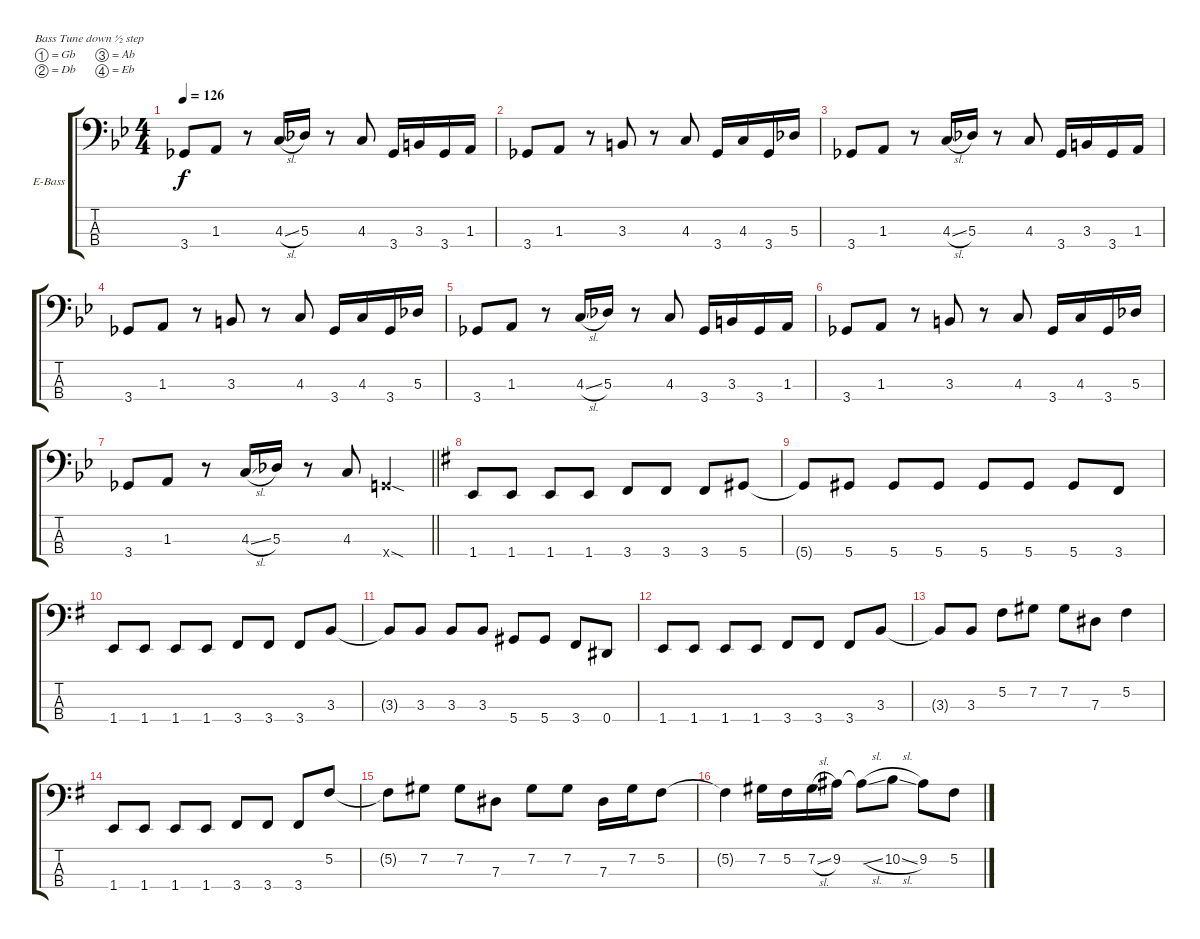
\bracketExtendMode groupsimilarinstruments
\firstSystemTrackNameOrientation horizontal
\otherSystemsTrackNameOrientation horizontal
\track ("Untitled" "E-Bass") {instrument electricbasspick}
\staff {score tabs}
\tuning (Gb2 Db2 Ab1 Eb1)
\ts (4 4)
\tempo 126
\clef f4
\ks bb
3.4.8{dy f} 1.3.8 r.8 4.3{sl}.16 5.3.16 r.8 4.3.8 3.4.16 3.3.16 3.4.16 1.3.16 |
3.4.8 1.3.8 r.8 3.3.8 r.8 4.3.8 3.4.16 4.3.16 3.4.16 5.3.16 |
3.4.8 1.3.8 r.8 4.3{sl}.16 5.3.16 r.8 4.3.8 3.4.16 3.3.16 3.4.16 1.3.16 |
3.4.8 1.3.8 r.8 3.3.8 r.8 4.3.8 3.4.16 4.3.16 3.4.16 5.3.16 |
3.4.8 1.3.8 r.8 4.3{sl}.16 5.3.16 r.8 4.3.8 3.4.16 3.3.16 3.4.16 1.3.16 |
3.4.8 1.3.8 r.8 3.3.8 r.8 4.3.8 3.4.16 4.3.16 3.4.16 5.3.16 |
\barLineRight lightlight
3.4.8 1.3.8 r.8 4.3{sl}.16 5.3.16 r.8 4.3.8 4.4{sod x}.4 |
\section ("" " ")
\ks g
1.4.8 1.4.8 1.4.8 1.4.8 3.4.8 3.4.8 3.4.8 5.4.8 |
5.4{t}.8 5.4.8 5.4.8 5.4.8 5.4.8 5.4.8 5.4.8 3.4.8 |
1.4.8 1.4.8 1.4.8 1.4.8 3.4.8 3.4.8 3.4.8 3.3.8 |
3.3{t}.8 3.3.8 3.3.8 3.3.8 5.4.8 5.4.8 3.4.8 0.4.8 |
1.4.8 1.4.8 1.4.8 1.4.8 3.4.8 3.4.8 3.4.8 3.3.8 |
3.3{t}.8 3.3.8 5.2.8 7.2.8 7.2.8 7.3.8 5.2.4 |
1.4.8 1.4.8 1.4.8 1.4.8 3.4.8 3.4.8 3.4.8 5.2.8 |
5.2{t}.8 7.2.8 7.2.8 7.3.8 7.2.8 7.2.8 7.3.16 7.2.16 5.2.8 |
5.2{t}.4 7.2.16 5.2.16 7.2{sl}.16 9.2.16 9.2{sl t}.8 10.2{sl}.8 9.2.8 5.2.8
